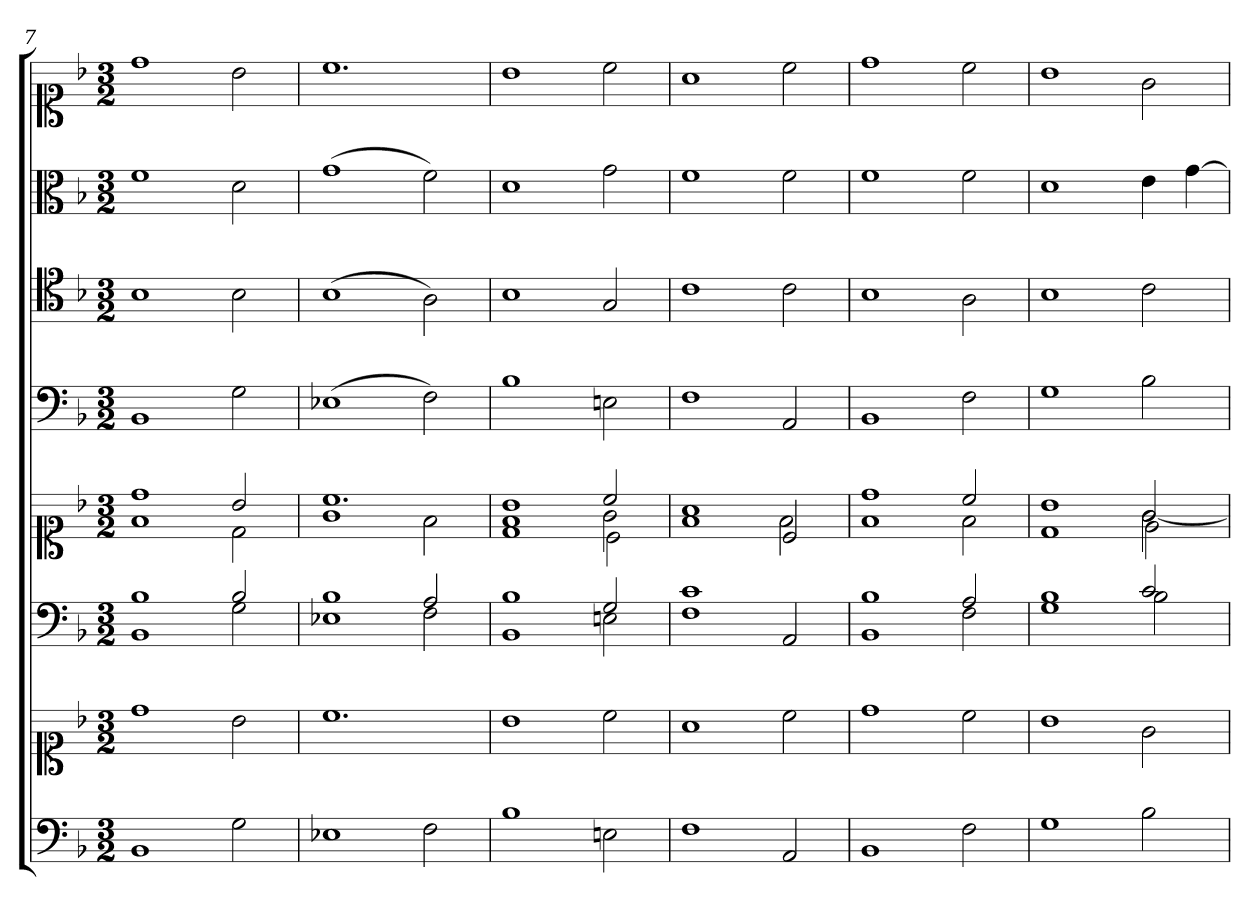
**kern	**kern	**kern	**kern	**kern	**kern	**kern	**kern
*part6	*part6	*part5	*part5	*part4	*part3	*part2	*part1
*staff8	*staff7	*staff6	*staff5	*staff4	*staff3	*staff2	*staff1
*clefF4	*clefC1	*clefF4	*clefC1	*clefF4	*clefC4	*clefC3	*clefC1
*k[b-]	*k[b-]	*k[b-]	*k[b-]	*k[b-]	*k[b-]	*k[b-]	*k[b-]
*F:	*F:	*F:	*F:	*F:	*F:	*F:	*F:
*M3/2	*M3/2	*M3/2	*M3/2	*M3/2	*M3/2	*M3/2	*M3/2
=7	=7	=7	=7	=7	=7	=7	=7
*	*	*^	*^	*	*	*	*
1BB-	1dd	1B-	1BB-	1dd	1f	1BB-	1B-	1f	1dd
2G	2b-	2B-	2G	2b-	2d	2G	2B-	2d	2b-
=8	=8	=8	=8	=8	=8	=8	=8	=8	=8
1E-X	1.cc	1B-	1E-X	1.cc	1g	(1E-X	(1B-	(1g	1.cc
2F	.	2A	2F	.	2f	2F)	2A)	2f)	.
=9	=9	=9	=9	=9	=9	=9	=9	=9	=9
*	*	*	*	*	*^	*	*	*	*
1B-	1b-	1B-	1BB-	1b-	1f	1d\	1B-	1B-	1d	1b-
2En	2cc	2G	2En	2cc	2g	2c\	2En	2G	2g	2cc
*	*	*	*	*	*v	*v	*	*	*	*
=10	=10	=10	=10	=10	=10	=10	=10	=10	=10
1F	1a	1c	1F	1a	1f	1F	1c	1f	1a
2AA	2cc	2ryy	2AA	2c	2f	2AA	2c	2f	2cc
=11	=11	=11	=11	=11	=11	=11	=11	=11	=11
1BB-	1dd	1B-	1BB-	1dd	1f	1BB-	1B-	1f	1dd
2F	2cc	2A	2F	2cc	2f	2F	2A	2f	2cc
=12	=12	=12	=12	=12	=12	=12	=12	=12	=12
*	*	*	*	*	*^	*	*	*	*
1G	1b-	1B-	1G	1b-	1d	1ryy	1G	1B-	1d	1b-
2B-	2g	2c	2B-	2g	[2g	2e\	2B-	2c	4e	2g
.	.	.	.	.	.	.	.	.	[4g	.
*	*	*v	*v	*	*	*	*	*	*	*
*	*	*	*v	*v	*v	*	*	*	*
=	=	=	=	=	=	=	=
*-	*-	*-	*-	*-	*-	*-	*-
